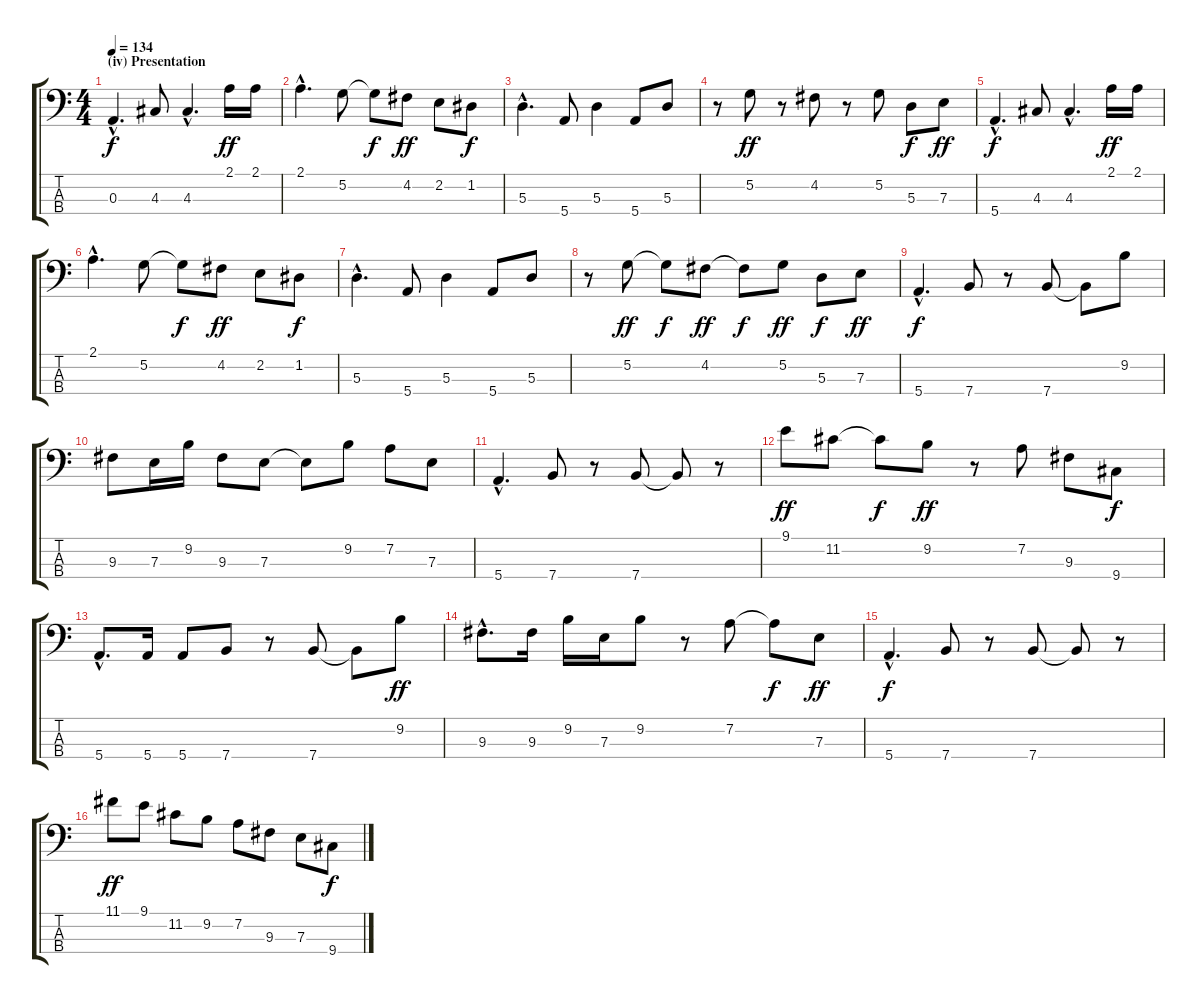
\track "" {instrument electricbasspick}
\staff {score tabs}
\tuning (G2 D2 A1 E1) {hide}
\ts (4 4)
\section ("" "(iv) Presentation")
\tempo 134
\tempo 104
\tempo 134
\clef f4
\ks c
0.3{hac}.4{d dy f instrument electricbasspick} 4.3.8 4.3{hac}.4{d} 2.1.16{dy ff} 2.1.16 |
2.1{hac}.4{d} 5.2.8 5.2{t}.8{dy f} 4.2.8{dy ff} 2.2.8 1.2.8{dy f} |
5.3{hac}.4{d} 5.4.8 5.3.4 5.4.8 5.3.8 |
r.8 5.2.8{dy ff} r.8 4.2.8 r.8 5.2.8 5.3.8{dy f} 7.3.8{dy ff} |
5.4{hac}.4{d dy f} 4.3.8 4.3{hac}.4{d} 2.1.16{dy ff} 2.1.16 |
2.1{hac}.4{d} 5.2.8 5.2{t}.8{dy f} 4.2.8{dy ff} 2.2.8 1.2.8{dy f} |
5.3{hac}.4{d} 5.4.8 5.3.4 5.4.8 5.3.8 |
r.8 5.2.8{dy ff} 5.2{t}.8{dy f} 4.2.8{dy ff} 4.2{t}.8{dy f} 5.2.8{dy ff} 5.3.8{dy f} 7.3.8{dy ff} |
5.4{hac}.4{d dy f} 7.4.8 r.8 7.4.8 7.4{t}.8 9.2.8 |
9.3.8 7.3.16 9.2.16 9.3.8 7.3.8 7.3{t}.8 9.2.8 7.2.8 7.3.8 |
5.4{hac}.4{d} 7.4.8 r.8 7.4.8 7.4{t}.8 r.8 |
9.1.8{dy ff} 11.2.8 11.2{t}.8{dy f} 9.2.8{dy ff} r.8 7.2.8 9.3.8 9.4.8{dy f} |
5.4{hac}.8{d} 5.4.16 5.4.8 7.4.8 r.8 7.4.8 7.4{t}.8 9.2.8{dy ff} |
9.3{hac}.8{d} 9.3.16 9.2.16 7.3.16 9.2.8 r.8 7.2.8 7.2{t}.8{dy f} 7.3.8{dy ff} |
5.4{hac}.4{d dy f} 7.4.8 r.8 7.4.8 7.4{t}.8 r.8 |
11.1.8{dy ff} 9.1.8 11.2.8 9.2.8 7.2.8 9.3.8 7.3.8 9.4.8{dy f}
